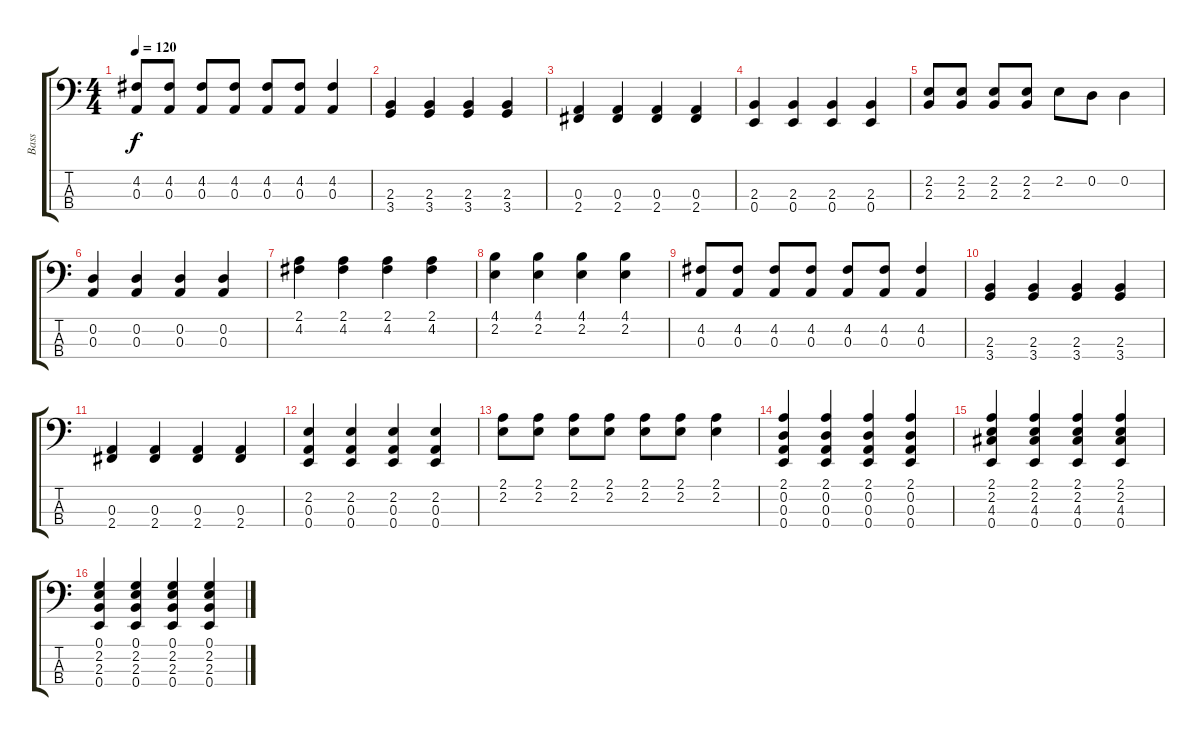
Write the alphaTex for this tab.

\track ("Bass" "Bass") {instrument slapbass2}
\staff {score tabs}
\tuning (G2 D2 A1 E1) {hide}
\ts (4 4)
\tempo 120
\clef f4
\ks c
(4.2 0.3).8{dy f} (4.2 0.3).8 (4.2 0.3).8 (4.2 0.3).8 (4.2 0.3).8 (4.2 0.3).8 (4.2 0.3).4 |
(2.3 3.4).4 (2.3 3.4).4 (2.3 3.4).4 (2.3 3.4).4 |
(0.3 2.4).4 (0.3 2.4).4 (0.3 2.4).4 (0.3 2.4).4 |
(2.3 0.4).4 (2.3 0.4).4 (2.3 0.4).4 (2.3 0.4).4 |
(2.2 2.3).8 (2.2 2.3).8 (2.2 2.3).8 (2.2 2.3).8 2.2.8 0.2.8 0.2.4 |
(0.2 0.3).4 (0.2 0.3).4 (0.2 0.3).4 (0.2 0.3).4 |
(2.1 4.2).4 (2.1 4.2).4 (2.1 4.2).4 (2.1 4.2).4 |
(4.1 2.2).4 (4.1 2.2).4 (4.1 2.2).4 (4.1 2.2).4 |
(4.2 0.3).8 (4.2 0.3).8 (4.2 0.3).8 (4.2 0.3).8 (4.2 0.3).8 (4.2 0.3).8 (4.2 0.3).4 |
(2.3 3.4).4 (2.3 3.4).4 (2.3 3.4).4 (2.3 3.4).4 |
(0.3 2.4).4 (0.3 2.4).4 (0.3 2.4).4 (0.3 2.4).4 |
(2.2 0.3 0.4).4 (2.2 0.3 0.4).4 (2.2 0.3 0.4).4 (2.2 0.3 0.4).4 |
(2.1 2.2).8 (2.1 2.2).8 (2.1 2.2).8 (2.1 2.2).8 (2.1 2.2).8 (2.1 2.2).8 (2.1 2.2).4 |
(2.1 0.2 0.3 0.4).4 (2.1 0.2 0.3 0.4).4 (2.1 0.2 0.3 0.4).4 (2.1 0.2 0.3 0.4).4 |
(2.1 2.2 4.3 0.4).4 (2.1 2.2 4.3 0.4).4 (2.1 2.2 4.3 0.4).4 (2.1 2.2 4.3 0.4).4 |
(0.1 2.2 2.3 0.4).4 (0.1 2.2 2.3 0.4).4 (0.1 2.2 2.3 0.4).4 (0.1 2.2 2.3 0.4).4
